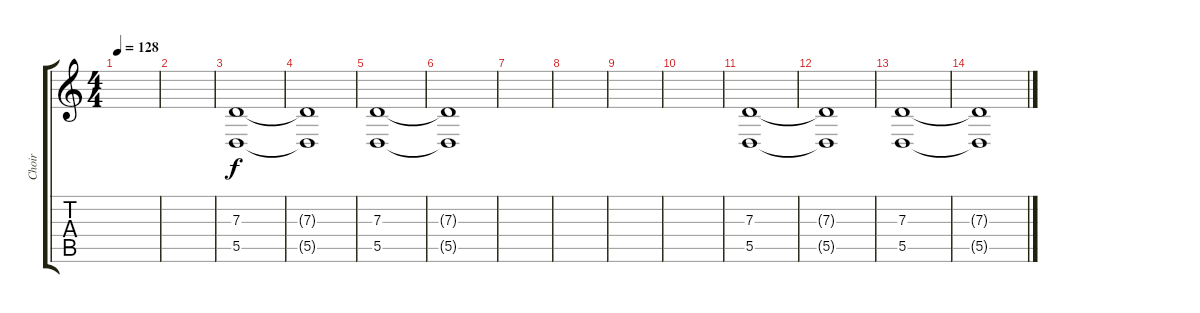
\track ("Choir" "Choir") {instrument choiraahs}
\staff {score tabs}
\tuning (E4 B3 G3 D3 A2 E2) {hide}
\ts (4 4)
\tempo 128
\clef g2
\ks c
|
|
(7.3 5.5).1{volume 8} |
(7.3{t} 5.5{t}).1{volume 0} |
(7.3 5.5).1{volume 8} |
(7.3{t} 5.5{t}).1{volume 0} |
|
|
|
|
(7.3 5.5).1{volume 8} |
(7.3{t} 5.5{t}).1{volume 0} |
(7.3 5.5).1{volume 8} |
(7.3{t} 5.5{t}).1{volume 0}
